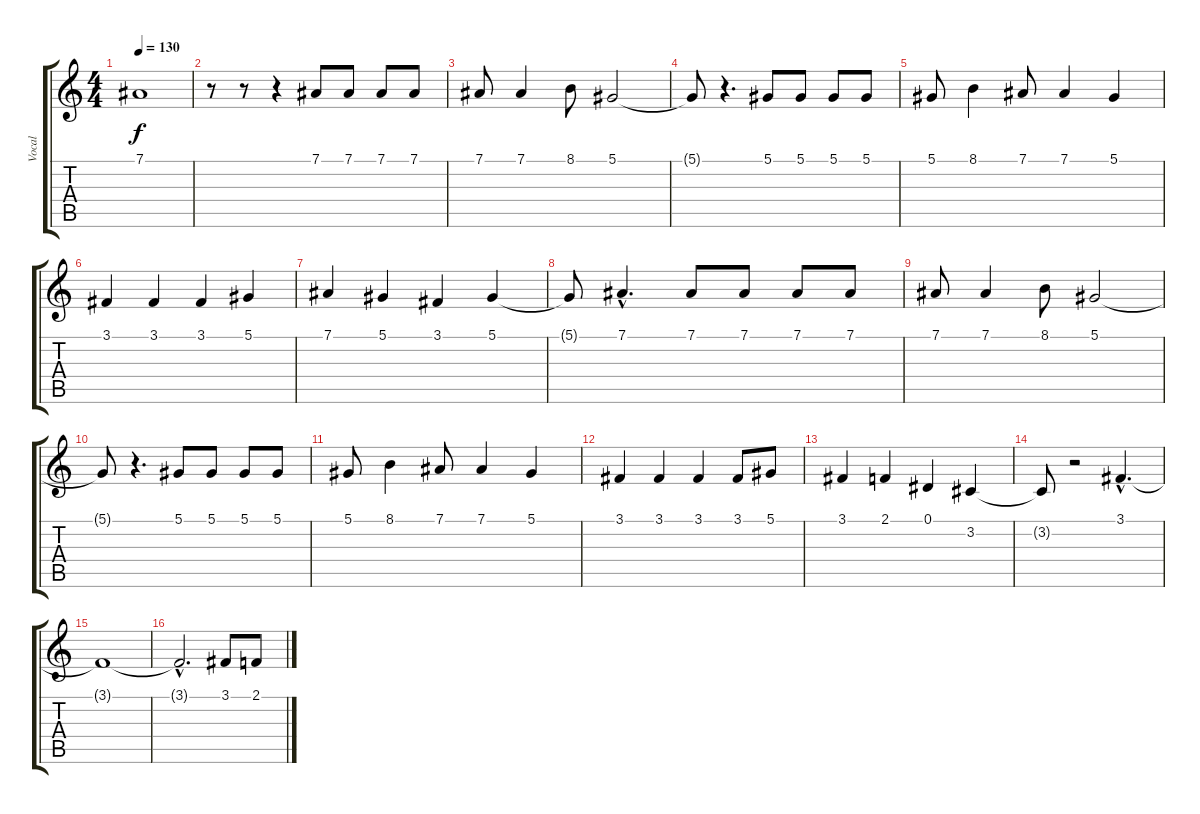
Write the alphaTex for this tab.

\track ("Vocal" "Vocal") {instrument frenchhorn}
\staff {score tabs}
\tuning (Eb4 Bb3 Gb3 Db3 Ab2 Eb2) {hide}
\ts (4 4)
\tempo 130
\clef g2
\ks c
7.1.1{dy f} |
r.8 r.8 r.4 7.1.8 7.1.8 7.1.8 7.1.8 |
7.1.8 7.1.4 8.1.8 5.1.2 |
5.1{t}.8 r.4{d} 5.1.8 5.1.8 5.1.8 5.1.8 |
5.1.8 8.1.4 7.1.8 7.1.4 5.1.4 |
3.1.4 3.1.4 3.1.4 5.1.4 |
7.1.4 5.1.4 3.1.4 5.1.4 |
5.1{t}.8 7.1{hac}.4{d} 7.1.8 7.1.8 7.1.8 7.1.8 |
7.1.8 7.1.4 8.1.8 5.1.2 |
5.1{t}.8 r.4{d} 5.1.8 5.1.8 5.1.8 5.1.8 |
5.1.8 8.1.4 7.1.8 7.1.4 5.1.4 |
3.1.4 3.1.4 3.1.4 3.1.8 5.1.8 |
3.1.4 2.1.4 0.1.4 3.2.4 |
3.2{t}.8 r.2 3.1{hac}.4{d} |
3.1{t}.1 |
3.1{hac t}.2{d} 3.1.8 2.1.8
